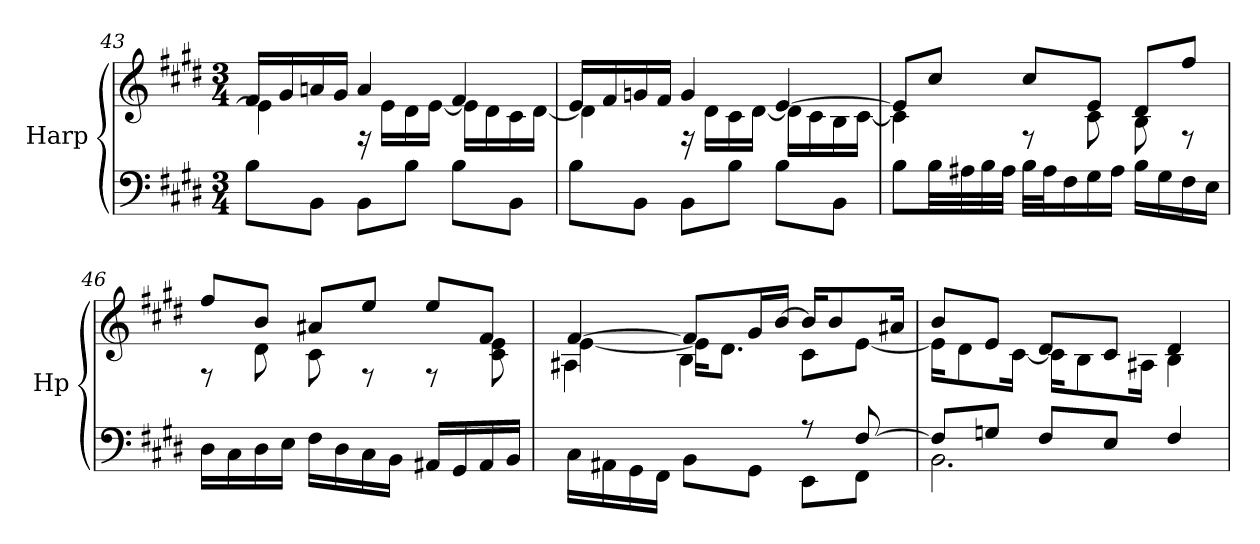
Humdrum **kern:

**kern	**kern
*part1	*part1
*staff2	*staff1
*I"Harp	*
*I'Hp	*
*clefF4	*clefG2
*k[f#c#g#d#]	*k[f#c#g#d#]
*M3/4	*M3/4
=43	=43
*	*^
8B\L	16f#/LL	4e\]
.	16g#/	.
8BB\J	16an/	.
.	16g#/JJ	.
8BB\L	4a/	16rF
.	.	16e\LL
8B\J	.	16d#\
.	.	[16e\JJ
8B\L	4f#/	16e\LL]
.	.	16d#\
8BB\J	.	16c#\
.	.	[16d#\JJ
=44	=44	=44
8B\L	16e/LL	4d#\]
.	16f#/	.
8BB\J	16gn/	.
.	16f#/JJ	.
8BB\L	4g/	16rF
.	.	16d#\LL
8B\J	.	16c#\
.	.	[16d#\JJ
8B\L	[4e/	16d#\LL]
.	.	16c#\
8BB\J	.	16B\
.	.	[16c#\JJ
!!LO:PB:g=z	!!
=45	=45	=45
8B\L	8e/L]	4c#\]
32B\LL	8cc#/J	.
32A#X\	.	.
32B\	.	.
32A#\JJJ	.	.
32B\LLL	8cc#/L	8rF
32A#\J	.	.
16F#\	.	.
16G#\	8e/J	8c#\
16A#\JJ	.	.
16B\LL	8d#/L	8B\
16G#\	.	.
16F#\	8ff#/J	8rF
16E\JJ	.	.
=46	=46	=46
16D#\LL	8ff#/L	8rF
16C#\	.	.
16D#\	8b/J	8d#\
16E\JJ	.	.
16F#\LL	8a#X/L	8c#\
16D#\	.	.
16C#\	8ee/J	8rF
16BB\JJ	.	.
16AA#X/LL	8ee/L	8rF
16GG#/	.	.
16AA#/	8f#/J	8c#\ 8e\
16BB/JJ	.	.
=47	=47	=47
*^	*	*^
2ryy	16C#\LL	[4f#/	[4e\	4A#X\
.	16AA#X\	.	.	.
.	16GG#\	.	.	.
.	16FF#\JJ	.	.	.
.	8BB\L	8f#/L]	16e\KL]	4B\
.	.	.	8.d#\J	.
.	8GG#\J	16g#/L	.	.
.	.	[16b/JJ	.	.
8r	8EE\L	16b/KL]	8c#\L	4ryy
.	.	8b/	.	.
[8F#/	8FF#\J	.	[8e\J	.
.	.	16a#X/Jk	.	.
*	*	*	*v	*v
!!LO:LB:g=z
=48	=48	=48	=48
8F#/L]	2.BB\	8b/L	16e\KL]
.	.	.	8d#\
8Gn/J	.	8e/J	.
.	.	.	[16c#\Jk
8F#/L	.	8d#/L	16c#\KL]
.	.	.	8B\
8E/J	.	8c#/J	.
.	.	.	16A#X\Jk
4F#/	.	4d#/	4B\
*v	*v	*	*
*	*v	*v
=	=
*-	*-
